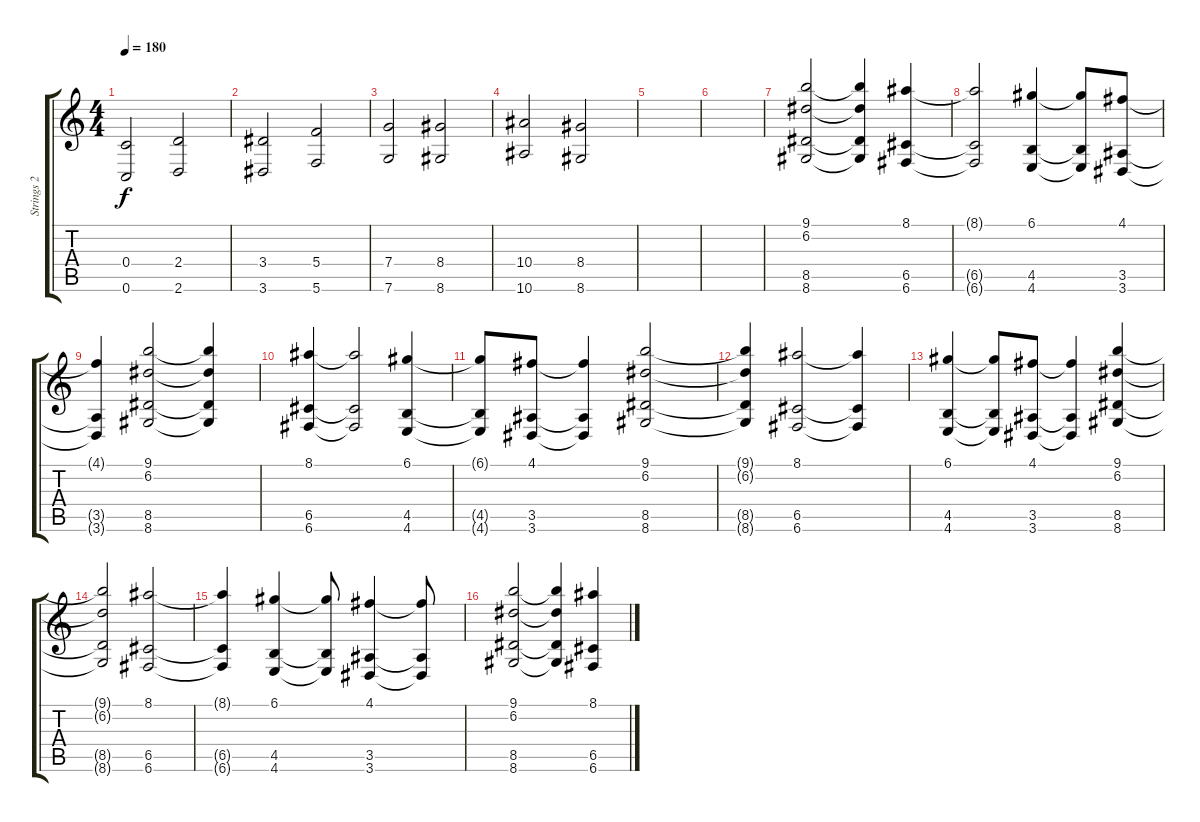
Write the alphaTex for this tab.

\track ("Strings 2" "Strings 2") {instrument stringensemble1}
\staff {score tabs}
\tuning (D5 A4 F4 C4 G3 C3) {hide}
\ts (4 4)
\tempo 180
\clef g2
\ks c
(0.4 0.6).2{dy f} (2.4 2.6).2 |
(3.4 3.6).2 (5.4 5.6).2 |
(7.4 7.6).2 (8.4 8.6).2 |
(10.4 10.6).2 (8.4 8.6).2 |
|
|
(9.1 6.2 8.5 8.6).2 (9.1{t} 6.2{t} 8.5{t} 8.6{t}).4 (8.1 6.5 6.6).4 |
(8.1{t} 6.5{t} 6.6{t}).2 (6.1 4.5 4.6).4 (6.1{t} 4.5{t} 4.6{t}).8 (4.1 3.5 3.6).8 |
(4.1{t} 3.5{t} 3.6{t}).4 (9.1 6.2 8.5 8.6).2 (9.1{t} 6.2{t} 8.5{t} 8.6{t}).4 |
(8.1 6.5 6.6).4 (8.1{t} 6.5{t} 6.6{t}).2 (6.1 4.5 4.6).4 |
(6.1{t} 4.5{t} 4.6{t}).8 (4.1 3.5 3.6).8 (4.1{t} 3.5{t} 3.6{t}).4 (9.1 6.2 8.5 8.6).2 |
(9.1{t} 6.2{t} 8.5{t} 8.6{t}).4 (8.1 6.5 6.6).2 (8.1{t} 6.5{t} 6.6{t}).4 |
(6.1 4.5 4.6).4 (6.1{t} 4.5{t} 4.6{t}).8 (4.1 3.5 3.6).8 (4.1{t} 3.5{t} 3.6{t}).4 (9.1 6.2 8.5 8.6).4 |
(9.1{t} 6.2{t} 8.5{t} 8.6{t}).2 (8.1 6.5 6.6).2 |
(8.1{t} 6.5{t} 6.6{t}).4 (6.1 4.5 4.6).4 (6.1{t} 4.5{t} 4.6{t}).8 (4.1 3.5 3.6).4 (4.1{t} 3.5{t} 3.6{t}).8 |
(9.1 6.2 8.5 8.6).2 (9.1{t} 6.2{t} 8.5{t} 8.6{t}).4 (8.1 6.5 6.6).4
